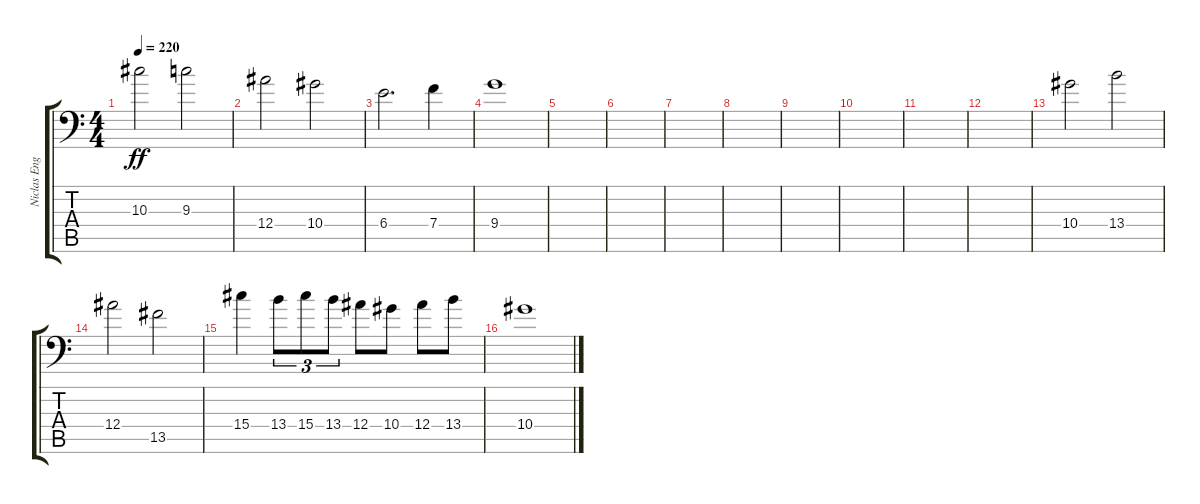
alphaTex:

\track ("Niclas Engelin " "Niclas Eng") {instrument distortionguitar}
\staff {score tabs}
\tuning (C4 G3 Eb3 Bb2 F2 Bb1) {hide}
\ts (4 4)
\tempo 220
\clef f4
\ks c
10.3.2{dy ff} 9.3.2 |
12.4.2 10.4.2 |
6.4.2{d} 7.4.4 |
9.4.1 |
|
|
|
|
|
|
|
|
10.4.2 13.4.2 |
12.4.2 13.5.2 |
15.4.4 13.4.8{tu (3 2)} 15.4.8{tu (3 2)} 13.4.8{tu (3 2)} 12.4.8 10.4.8 12.4.8 13.4.8 |
10.4.1
